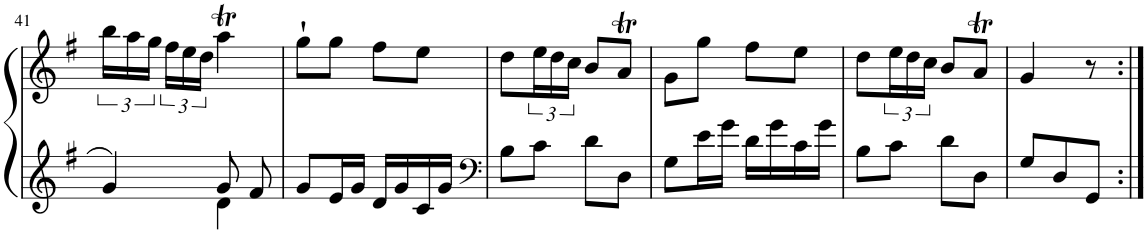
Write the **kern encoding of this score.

**kern	**kern
*part1	*part1
*staff2	*staff1
*I"[Piano] (a)	*
*I'Pno	*
!!LO:PB:g=z
*clefG2	*clefG2
*k[f#]	*k[f#]
*G:	*G:
*M2/4	*M2/4
=41	=41
*^	*
4g/	4ryy	24bb\LL
.	.	24aa\
.	.	24gg\JJ
.	.	24ff#\LL
.	.	24ee\
.	.	24dd\JJ
8g/	4d\	4aaT\
8f#/	.	.
*v	*v	*
=42	=42
8g/L	8gg`\L
16e/L	8gg\J
16g/JJ	.
16d/LL	8ff#\L
16g/	.
16c/	8ee\J
16g/JJ	.
=43	=43
*clefF4	*
8B\L	8dd\L
8c\J	24ee\L
.	24dd\
.	24cc\JJ
8d\L	8b/L
8D\J	8aT/J
=44	=44
8G\L	8g\L
16e\L	8gg\J
16g\JJ	.
16d\LL	8ff#\L
16g\	.
16c\	8ee\J
16g\JJ	.
=45	=45
8B\L	8dd\L
8c\J	24ee\L
.	24dd\
.	24cc\JJ
8d\L	8b/L
8D\J	8aT/J
=46	=46
8G/L	4g/
8D/	.
8GG/J	8r
=:|!	=:|!
*-	*-
